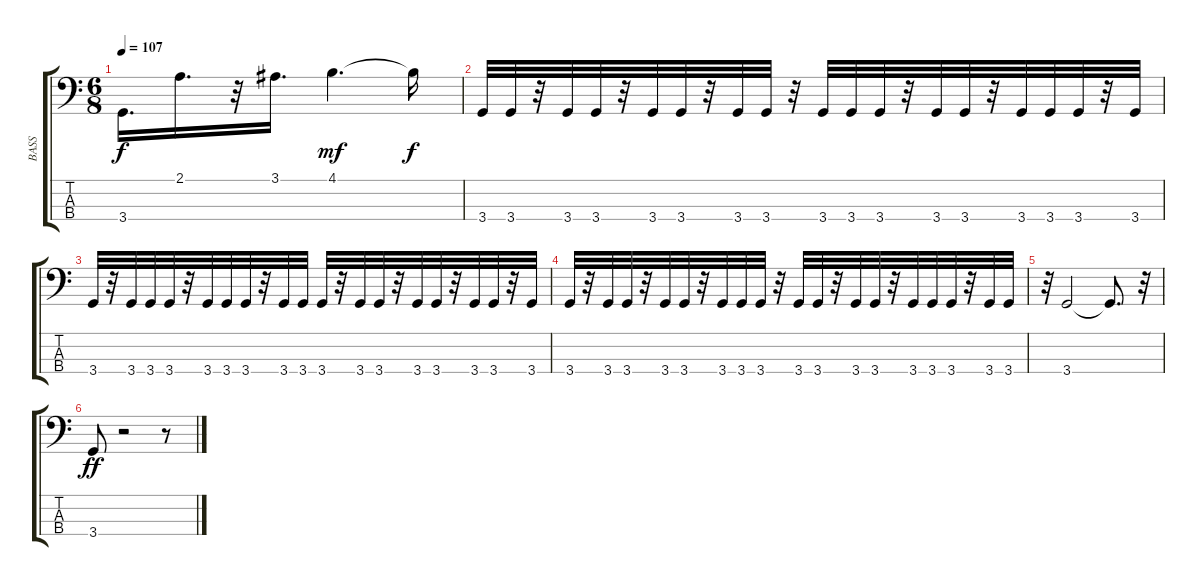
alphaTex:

\track ("BASS" "BASS") {instrument fretlessbass}
\staff {score tabs}
\tuning (G2 D2 A1 E1) {hide}
\ts (6 8)
\tempo 107
\clef f4
\ks c
3.4{t}.16{d dy f} 2.1.16{d} r.32 3.1.16{d} 4.1.4{d dy mf} 4.1{t}.16{dy f} |
3.4.32 3.4.32 r.32 3.4.32 3.4.32 r.32 3.4.32 3.4.32 r.32 3.4.32 3.4.32 r.32 3.4.32 3.4.32 3.4.32 r.32 3.4.32 3.4.32 r.32 3.4.32 3.4.32 3.4.32 r.32 3.4.32 |
3.4.32 r.32 3.4.32 3.4.32 3.4.32 r.32 3.4.32 3.4.32 3.4.32 r.32 3.4.32 3.4.32 3.4.32 r.32 3.4.32 3.4.32 r.32 3.4.32 3.4.32 r.32 3.4.32 3.4.32 r.32 3.4.32 |
3.4.32 r.32 3.4.32 3.4.32 r.32 3.4.32 3.4.32 r.32 3.4.32 3.4.32 3.4.32 r.32 3.4.32 3.4.32 r.32 3.4.32 3.4.32 r.32 3.4.32 3.4.32 3.4.32 r.32 3.4.32 3.4.32 |
r.32 3.4.2 3.4{t}.8{d} r.32 |
3.4.8{dy ff} r.2 r.8
